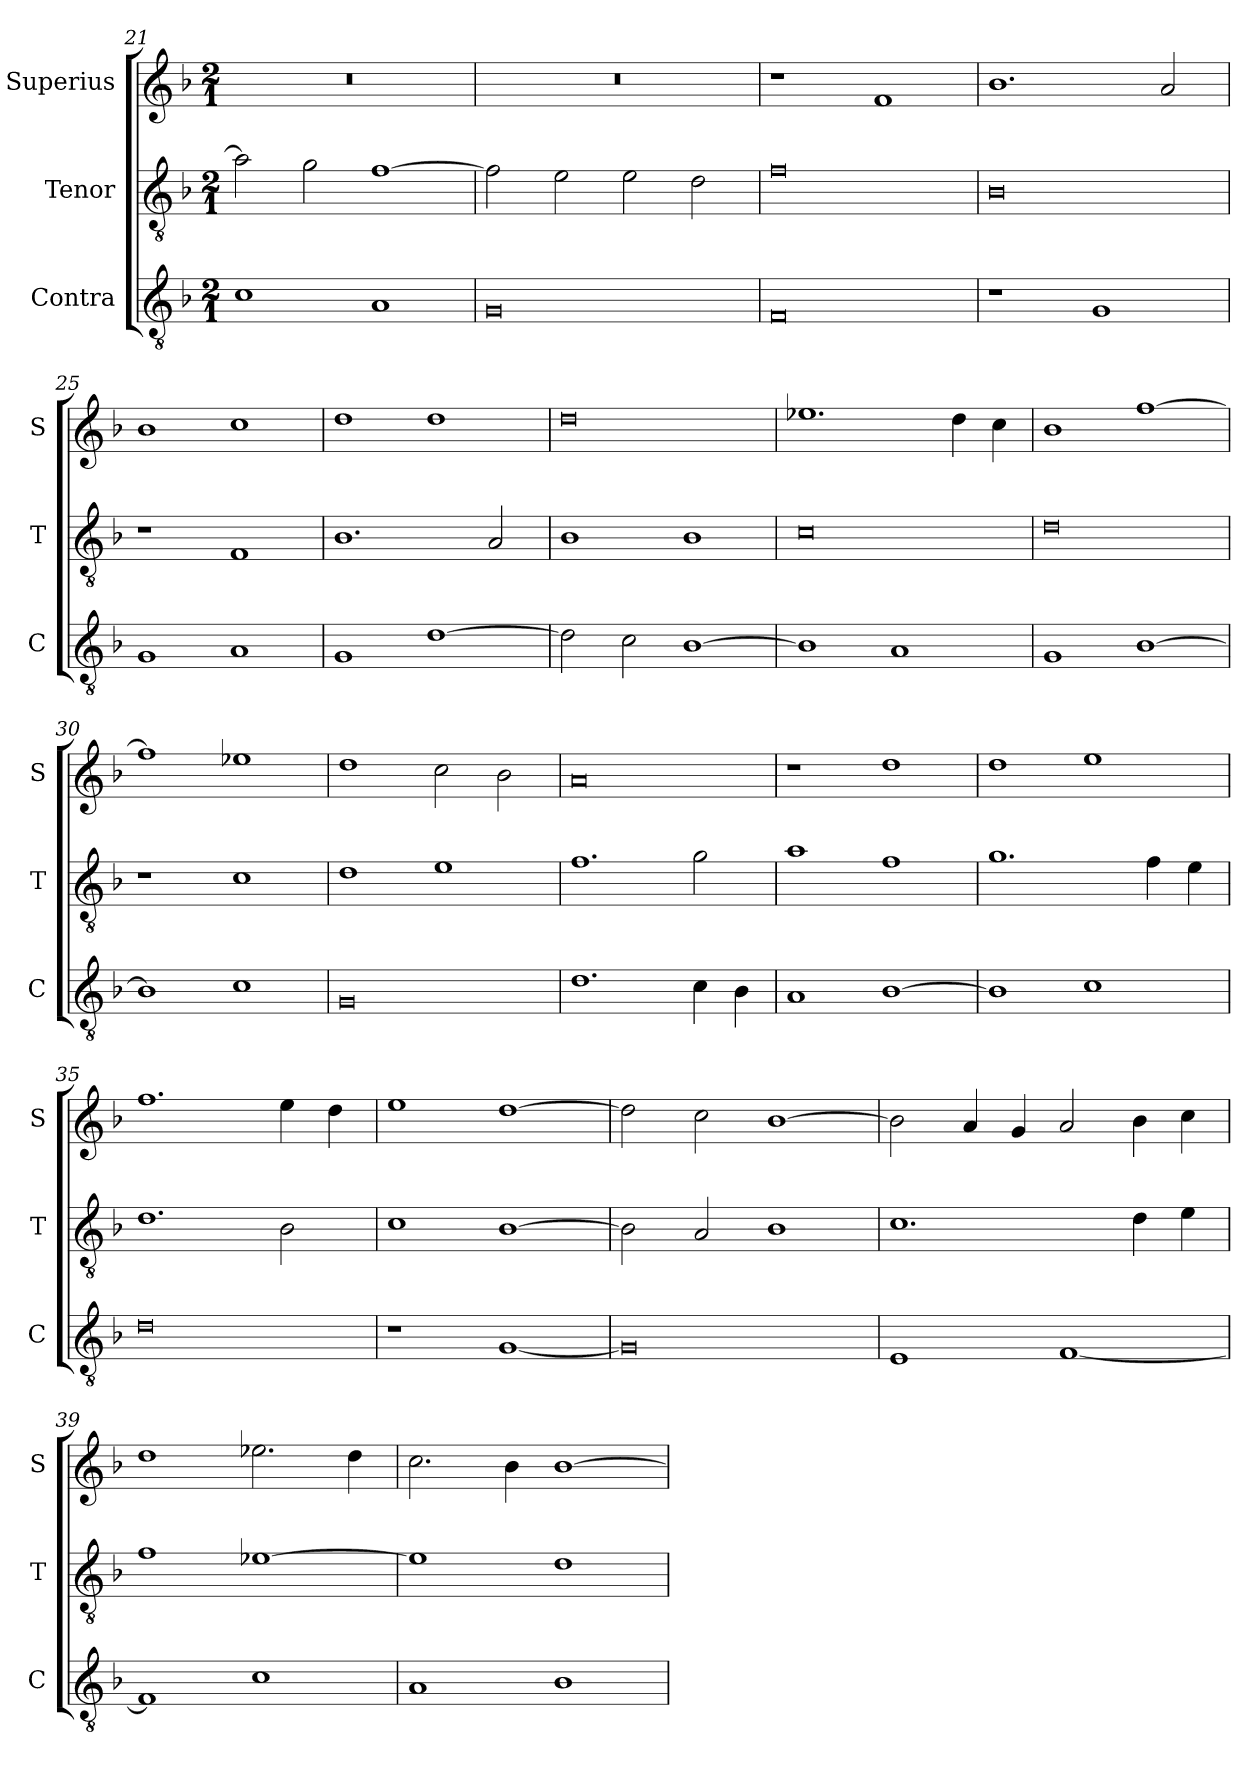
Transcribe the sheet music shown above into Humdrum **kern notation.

**kern	**kern	**kern
*part3	*part2	*part1
*staff3	*staff2	*staff1
*I"Contra	*I"Tenor	*I"Superius
*I'C	*I'T	*I'S
*clefGv2	*clefGv2	*clefG2
*k[b-]	*k[b-]	*k[b-]
*M2/1	*M2/1	*M2/1
=21	=21	=21
1c	2a\]	0r
.	2g\	.
1A	[1f	.
=22	=22	=22
0G	2f\]	0r
.	2e\	.
.	2e\	.
.	2d\	.
=23	=23	=23
0F	0f	1r
.	.	1f
=24	=24	=24
1r	0B-	1.b-
1G	.	.
.	.	2a/
=25	=25	=25
1G	1r	1b-
1A	1F	1cc
=26	=26	=26
1G	1.B-	1dd
[1d	.	1dd
.	2A/	.
=27	=27	=27
2d\]	1B-	0dd
2c\	.	.
[1B-	1B-	.
=28	=28	=28
1B-]	0c	1.ee-X
1A	.	.
.	.	4dd\
.	.	4cc\
=29	=29	=29
1G	0d	1b-
[1B-	.	[1ff
=30	=30	=30
1B-]	1r	1ff]
1c	1c	1ee-X
=31	=31	=31
0G	1d	1dd
.	1e	2cc\
.	.	2b-\
=32	=32	=32
1.d	1.f	0a
4c\	2g\	.
4B-\	.	.
=33	=33	=33
1A	1a	1r
[1B-	1f	1dd
=34	=34	=34
1B-]	1.g	1dd
1c	.	1ee
.	4f\	.
.	4e\	.
=35	=35	=35
0d	1.d	1.ff
.	2B-\	4ee\
.	.	4dd\
=36	=36	=36
1r	1c	1ee
[1G	[1B-	[1dd
=37	=37	=37
0G]	2B-\]	2dd\]
.	2A/	2cc\
.	1B-	[1b-
=38	=38	=38
1E	1.c	2b-\]
.	.	4a/
.	.	4g/
[1F	.	2a/
.	4d\	4b-\
.	4e\	4cc\
=39	=39	=39
1F]	1f	1dd
1c	[1e-X	2.ee-X\
.	.	4dd\
=40	=40	=40
1A	1e-]	2.cc\
.	.	4b-\
1B-	1d	[1b-
=	=	=
*-	*-	*-
